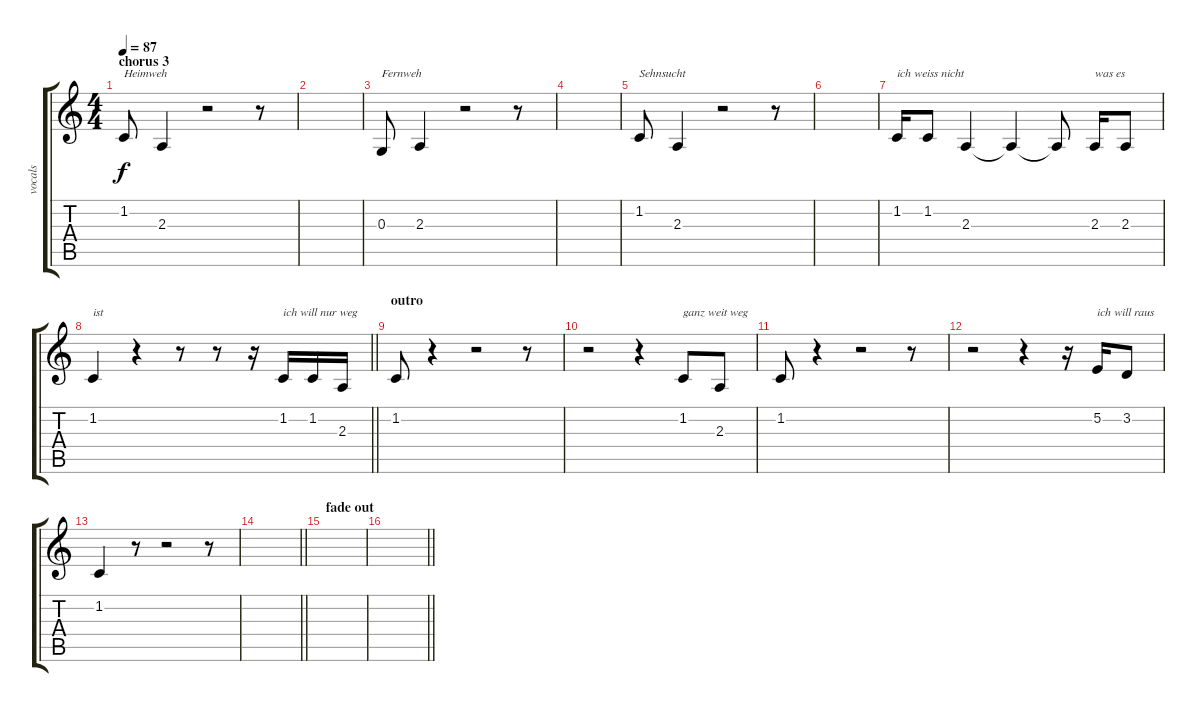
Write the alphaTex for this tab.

\track ("vocals" "vocals") {instrument pad1newage}
\staff {score tabs}
\tuning (E4 B3 G3 D3 A2 E2) {hide}
\ts (4 4)
\section ("" "chorus 3")
\tempo 87
\clef g2
\ks c
1.2.8{txt "Heimweh" dy f} 2.3.4 r.2 r.8 |
|
0.3.8{txt "Fernweh"} 2.3.4 r.2 r.8 |
|
1.2.8{txt "Sehnsucht"} 2.3.4 r.2 r.8 |
|
1.2.16{txt "ich weiss nicht"} 1.2.8 2.3.4 2.3{t}.4 2.3{t}.8 2.3.16{txt "was es"} 2.3.8 |
\barLineRight lightlight
1.2.4{txt "ist"} r.4 r.8 r.8 r.16 1.2.16{txt "ich will nur weg"} 1.2.16 2.3.16 |
\section ("" "outro")
1.2.8 r.4 r.2 r.8 |
r.2 r.4 1.2.8{txt "ganz weit weg"} 2.3.8 |
1.2.8 r.4 r.2 r.8 |
r.2 r.4 r.16 5.2.16{txt "ich will raus"} 3.2.8 |
1.2.4 r.8 r.2 r.8 |
\barLineRight lightlight
|
\section ("" "fade out")
|
\barLineRight lightlight
